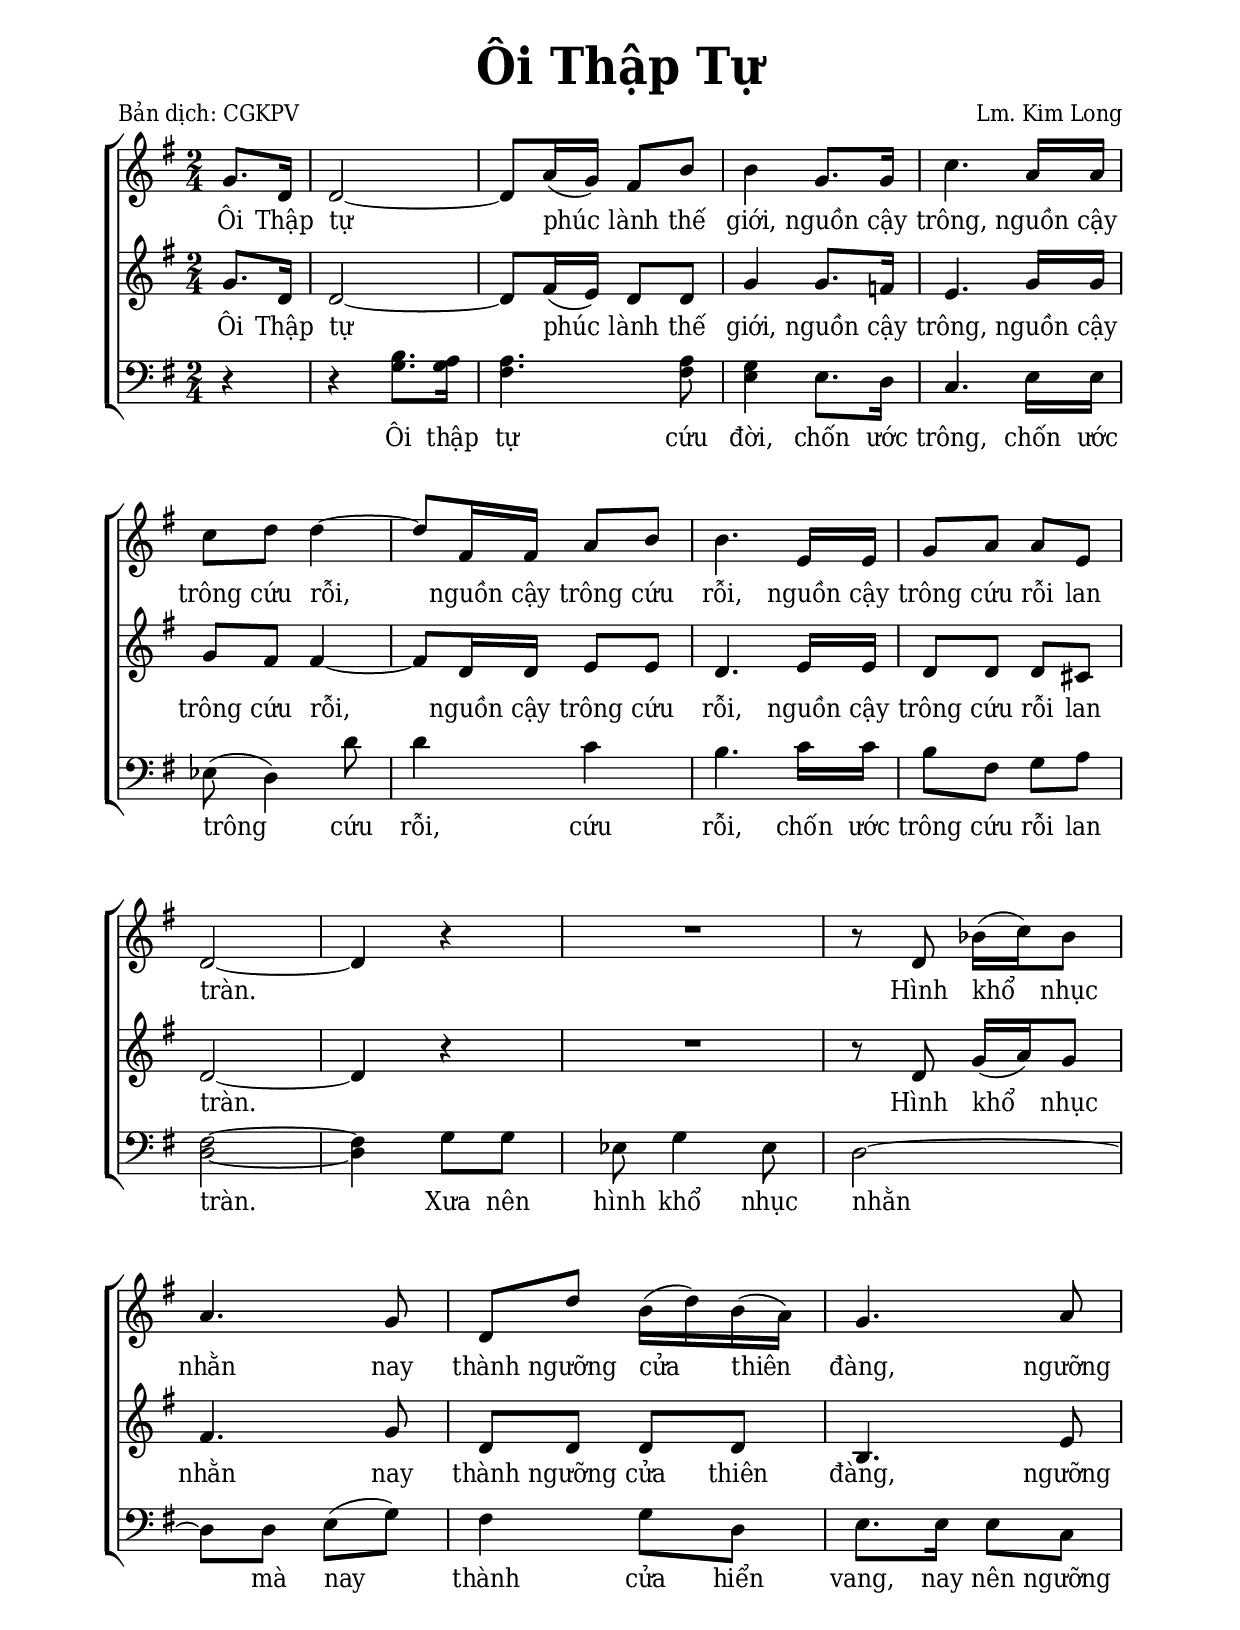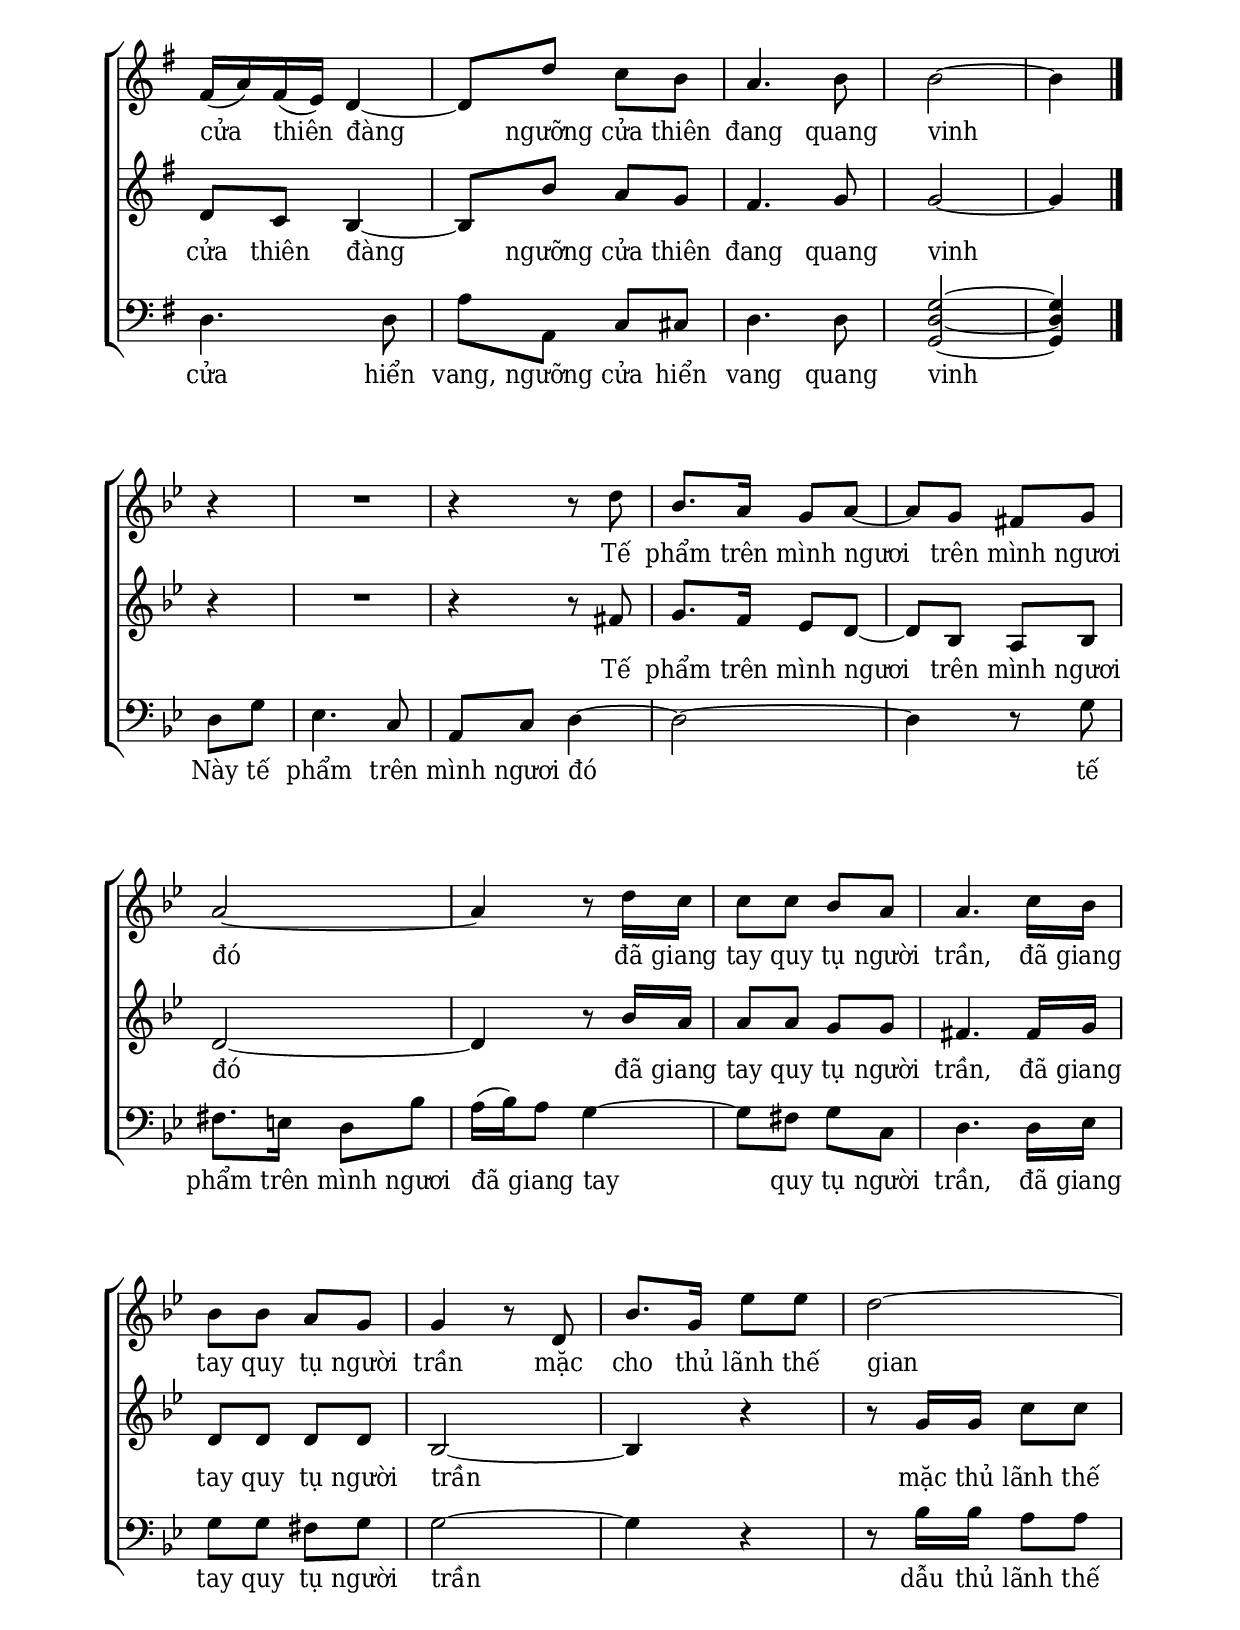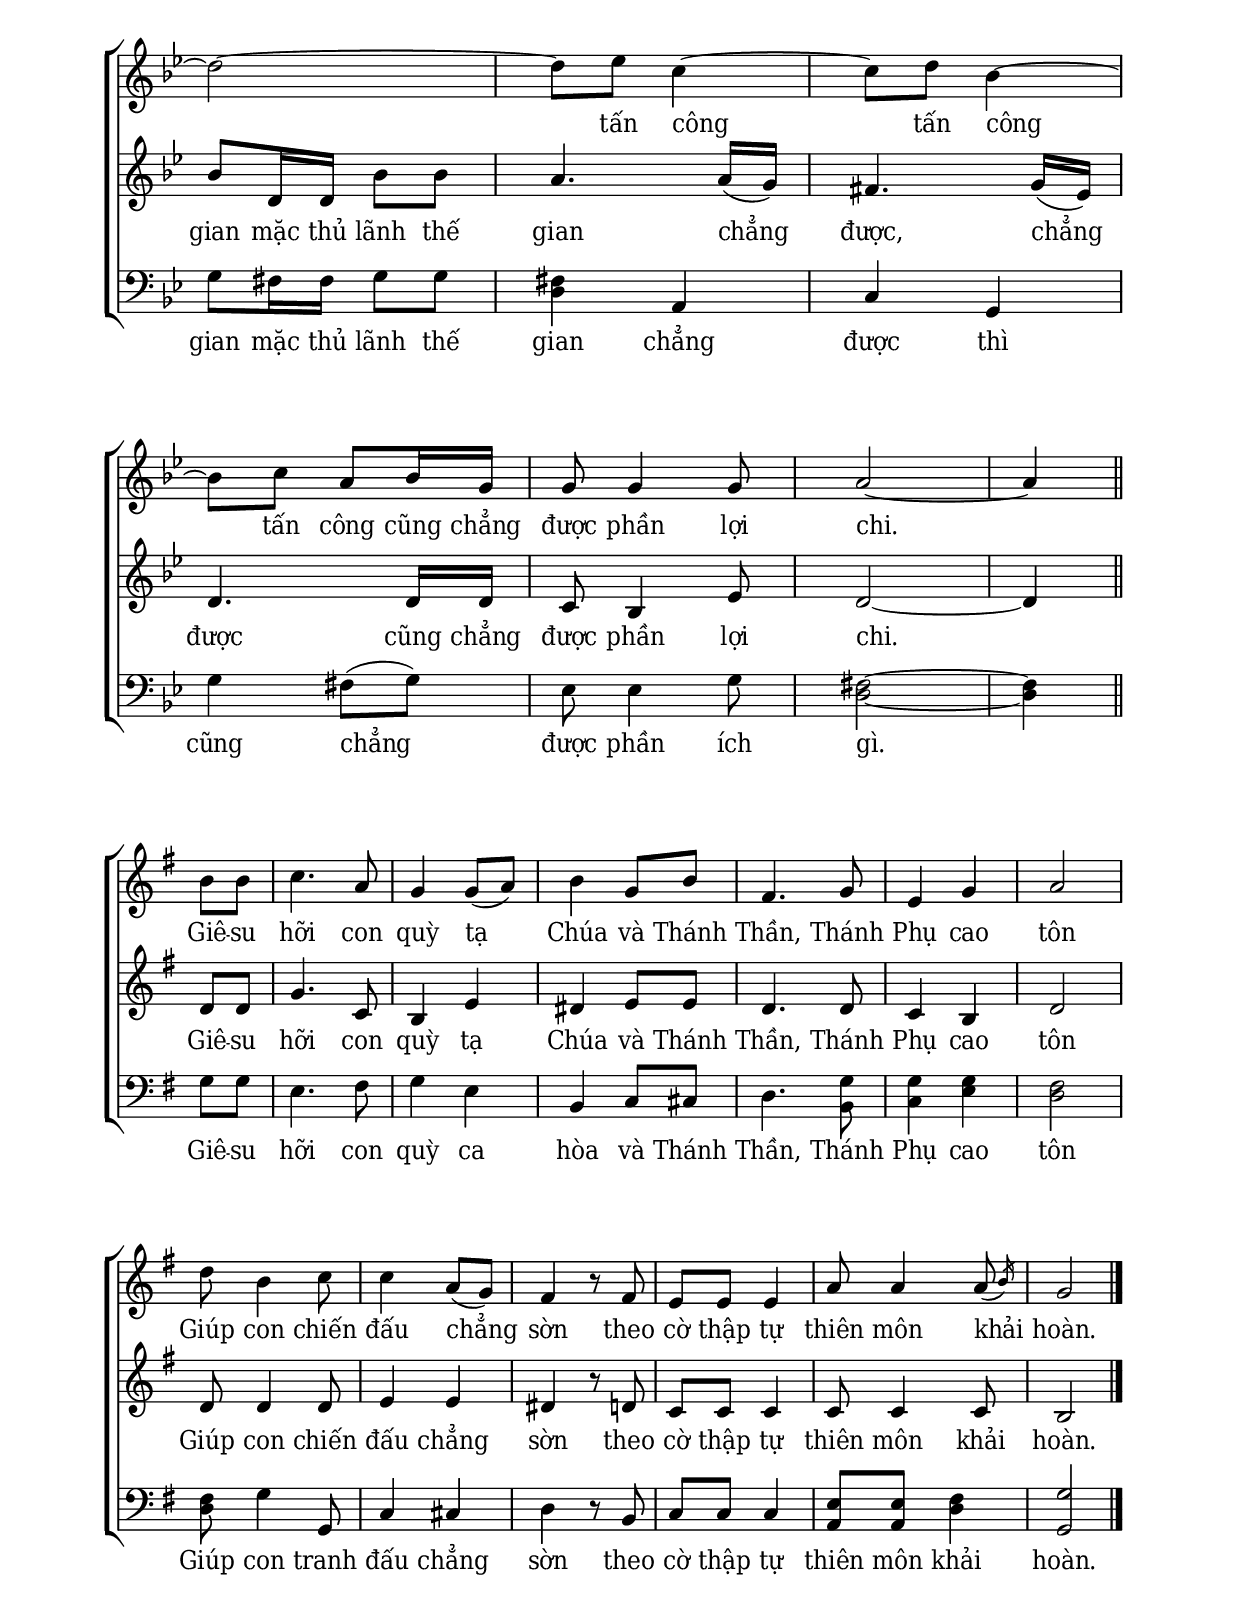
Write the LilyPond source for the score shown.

% Cài đặt chung
\version "2.22.1"
\include "english.ly"

\header {
  title = \markup { \fontsize #3 "Ôi Thập Tự" }
  poet = "Bản dịch: CGKPV"
  composer = "Lm. Kim Long"
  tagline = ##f
}

% Nhạc
nhacDiepKhucSop = \relative c'' {
  \partial 4 g8. d16 |
  d2 ~ |
  d8 a'16 (g) fs8 b |
  b4 g8. g16 |
  c4. a16 a |
  c8 d d4 ~ |
  d8 fs,16 fs a8 b |
  b4. e,16 e |
  g8 a a e |
  d2 ~ |
  d4 r |
  R2
  r8 d bf'16 (c) bf8 |
  a4. g8 |
  d d' b16 (d) b (a) |
  g4. a8 |
  fs16 (a) fs (e) d4 ~ |
  d8 d' c b |
  a4. b8 |
  b2 ~ |
  b4 \bar "|." \break
  
  \set Staff.printKeyCancellation = ##f
  \set Staff.explicitKeySignatureVisibility = #end-of-line-invisible
  \key bf \major
  r4 |
  R2
  r4 r8 d |
  bf8. a16 g8 a ~ |
  a g fs g |
  a2 ~ |
  a4 r8 d16 c |
  c8 c bf a |
  a4. c16 bf |
  bf8 bf a g |
  g4 r8 d |
  bf'8. g16 ef'8 ef |
  d2 ~ |
  d ~ |
  d8 ef c4 ~ |
  c8 d bf4 ~ |
  bf8 c a bf16 g |
  g8 g4 g8 |
  a2 ~ |
  a4 \bar "||" \break
  
  \key g \major
  b8 b |
  c4. a8 |
  g4 g8 (a) |
  b4 g8 b |
  fs4. g8 |
  e4 g |
  a2 |
  d8 b4 c8 |
  c4 a8 (g) |
  fs4 r8 fs8 |
  e e e4 |
  a8 a4 \afterGrace a8 ({
    \override Flag.stroke-style = #"grace"
    b16)}
  \revert Flag.stroke-style
  g2 \bar "|."
}

nhacDiepKhucAlto = \relative c'' {
  g8. d16 |
  d2 ~ |
  d8 fs16 (e) d8 d |
  g4 g8. f!16 |
  e4. g16 g |
  g8 fs fs4 ~ |
  fs8 d16 d e8 e |
  d4. e16 e |
  d8 d d cs |
  d2 ~ |
  d4 r |
  R2
  r8 d g16 (a) g8 |
  fs4. g8 |
  d d d d |
  b4. e8 |
  d c b4 ~ |
  b8 b' a g |
  fs4. g8 |
  g2 ~ |
  g4
  
  \set Staff.printKeyCancellation = ##f
  \set Staff.explicitKeySignatureVisibility = #end-of-line-invisible
  \key bf \major
  r4 |
  R2
  r4 r8 fs |
  g8. f16 ef8 d ~ |
  d bf a bf |
  d2 ~ |
  d4 r8 bf'16 a |
  a8 a g g |
  fs4. fs16 g |
  d8 d d d |
  bf2 ~ |
  bf4 r |
  r8 g'16 g c8 c |
  bf8 d,16 d bf'8 bf |
  a4. a16 (g) |
  fs4. g16 (ef) |
  d4. d16 d |
  c8 bf4 ef8 |
  d2 ~ |
  d4
  
  \key g \major
  d8 d |
  g4. c,8 |
  b4 e |
  ds e8 e |
  d4. d8 |
  c4 b |
  d2 |
  d8 d4 d8 |
  e4 e |
  ds r8 d! |
  c c c4 |
  c8 c4 c8 |
  b2
}

nhacDiepKhucBas = \relative c' {
  r4 |
  r
  <<
    {
      b8. a16 |
      a4. a8 |
      g4
    }
    {
      g8. g16 |
      fs4. fs8 |
      e4
    }
  >>
  e8. d16 |
  c4. e16 e |
  ef8 (d4) d'8 |
  d4 c |
  b4. c16 c |
  b8 fs g a |
  <fs d>2 ~ |
  <fs d>4 g8 g |
  ef g4 ef8 |
  d2 ~ |
  d8 d e (g) |
  fs4 g8 d |
  e8. e16 e8 c |
  d4. d8 |
  a' a, c cs |
  d4. d8 |
  <g d g,>2 ~ |
  <g d g,>4
  
  \set Staff.printKeyCancellation = ##f
  \set Staff.explicitKeySignatureVisibility = #end-of-line-invisible
  \key bf \major
  d8 g |
  ef4. c8 |
  a c d4 ~ |
  d2 ~ |
  d4 r8 g |
  fs8. e!16 d8 bf' |
  a16 (bf) a8 g4 ~ |
  g8 fs g c, |
  d4. d16 ef |
  g8 g fs g |
  g2 ~ |
  g4 r |
  r8 bf16 bf a8 a |
  g fs16 fs g8 g |
  <fs d>4 a, |
  c g |
  g' fs8 (g) |
  ef8 ef4 g8 |
  <fs d>2 ~ |
  <fs d>4
  
  \key g \major
  g8 g |
  e4. fs8 |
  g4 e |
  b c8 cs |
  d4.
  <<
    {
      g8 |
      g4 g |
      fs2
    }
    {
      b,8 |
      c4 e |
      d2
    }
  >>
  <fs d>8 g4 g,8 |
  c4 cs |
  d r8 b |
  c c c4 |
  <<
    {
      e8 e fs4 |
      g2
    }
    {
      a,8 a d4 |
      g,2
    }
  >>
}

% Lời
loiDiepKhucSop = \lyricmode {
  Ôi Thập tự phúc lành thế giới, nguồn cậy trông,
  nguồn cậy trông cứu rỗi, nguồn cậy trông cứu rỗi,
  nguồn cậy trông cứu rỗi lan tràn.
  Hình khổ nhục nhằn nay thành ngưỡng cửa thiên đàng,
  ngưỡng cửa thiên đàng ngưỡng cửa thiên đang quang vinh
  Tế phẩm trên mình ngươi trên mình ngươi đó đã giang tay quy tụ người trần,
  đã giang tay quy tụ người trần mặc cho thủ lãnh thế gian
  tấn công tấn công tấn công cũng chẳng được phần lợi chi.
  Giê -- su hỡi con quỳ tạ Chúa và Thánh Thần, Thánh Phụ cao tôn
  Giúp con chiến đấu chẳng sờn theo cờ thập tự thiên môn khải hoàn.
}

loiDiepKhucAlto = \lyricmode {
  Ôi Thập tự phúc lành thế giới, nguồn cậy trông,
  nguồn cậy trông cứu rỗi, nguồn cậy trông cứu rỗi,
  nguồn cậy trông cứu rỗi lan tràn.
  Hình khổ nhục nhằn nay thành ngưỡng cửa thiên đàng,
  ngưỡng cửa thiên đàng ngưỡng cửa thiên đang quang vinh
  Tế phẩm trên mình ngươi trên mình ngươi đó đã giang tay quy tụ người trần,
  đã giang tay quy tụ người trần
  mặc thủ lãnh thế gian mặc thủ lãnh thế gian
  chẳng được, chẳng được cũng chẳng được phần lợi chi.
  Giê -- su hỡi con quỳ tạ Chúa và Thánh Thần, Thánh Phụ cao tôn
  Giúp con chiến đấu chẳng sờn theo cờ thập tự thiên môn khải hoàn.
}

loiDiepKhucBas = \lyricmode {
  Ôi thập tự cứu đời, chốn ước trông, chốn ước trông cứu rỗi,
  cứu rỗi, chốn ước trông cứu rỗi lan tràn.
  Xưa nên hình khổ nhục nhằn mà nay thành cửa hiển vang,
  nay nên ngưỡng cửa hiển vang, ngưỡng cửa hiển vang quang vinh
  Này tế phẩm trên mình ngươi đó tế phẩm trên mình ngươi đã giang tay
  quy tụ người trần, đã giang tay quy tụ người trần
  dẫu thủ lãnh thế gian mặc thủ lãnh thế gian chẳng được thì
  cũng chẳng được phần ích gì.
  Giê -- su hỡi con quỳ ca hòa và Thánh Thần, Thánh Phụ cao tôn
  Giúp con tranh đấu chẳng sờn theo cờ thập tự thiên môn khải hoàn.
}

% Dàn trang
\paper {
  #(set-paper-size "a4")
  top-margin = 15\mm
  bottom-margin = 15\mm
  left-margin = 20\mm
  right-margin = 20\mm
  indent = #0
  #(define fonts
    (make-pango-font-tree
      "Deja Vu Serif Condensed"
      "Deja Vu Serif Condensed"
      "Deja Vu Serif Condensed"
      (/ 20 20)))
  print-page-number = #f
  %page-count = #2
}

TongNhip = {
  \key g \major \time 2/4
  \set Timing.beamExceptions = #'()
  \set Timing.baseMoment = #(ly:make-moment 1/4)
}

% Đổi kích thước nốt cho bè phụ
notBePhu =
#(define-music-function (font-size music) (number? ly:music?)
   (for-some-music
     (lambda (m)
       (if (music-is-of-type? m 'rhythmic-event)
           (begin
             (set! (ly:music-property m 'tweaks)
                   (cons `(font-size . ,font-size)
                         (ly:music-property m 'tweaks)))
             #t)
           #f))
     music)
   music)

\score {
  \new ChoirStaff <<
    \new Staff <<
      \new Voice = "beSop" {
        \clef treble \TongNhip \nhacDiepKhucSop
      }
      \new Lyrics \lyricsto beSop \loiDiepKhucSop
    >>
    \new Staff <<
      \new Voice = "beAlto" {
        \clef treble \TongNhip \nhacDiepKhucAlto
      }
      \new Lyrics \lyricsto beAlto \loiDiepKhucAlto
    >>
    %{
    \new Staff \with {
        \consists "Merge_rests_engraver"
        printPartCombineTexts = ##f
      }
      <<
      \new Voice \TongNhip \partCombine 
        \nhacDiepKhucSop
        \notBePhu -2 { \nhacDiepKhucAlto }
      \new NullVoice = beSop \nhacDiepKhucSop
      \new Lyrics \lyricsto beSop \loiDiepKhucSop
      \new NullVoice = beAlto \nhacDiepKhucAlto
      \new Lyrics \lyricsto beAlto \loiDiepKhucAlto
    >>
    %}
    \new Staff <<
        \clef "bass"
        \new Voice = beBas {
          \TongNhip \nhacDiepKhucBas
        }
      \new Lyrics \lyricsto beBas \loiDiepKhucBas
    >>
  >>
  \layout {
    %\override Staff.TimeSignature.transparent = ##t
    \override Lyrics.LyricSpace.minimum-distance = #0.8
    \override Score.BarNumber.break-visibility = ##(#f #f #f)
    \override Score.SpacingSpanner.uniform-stretching = ##t
  }
}
